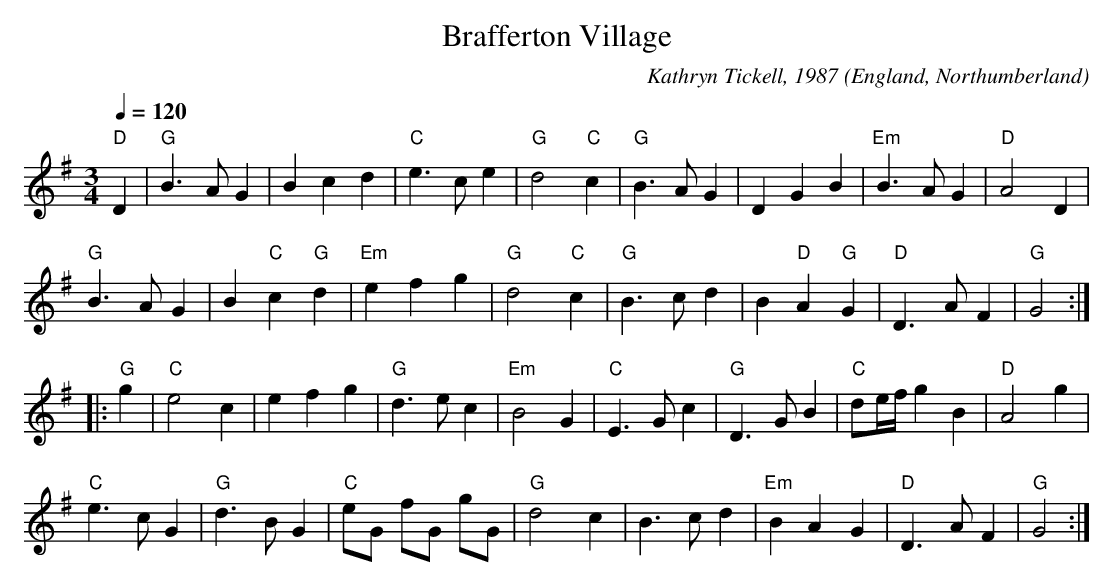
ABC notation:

X:1
T:Brafferton Village
C:Kathryn Tickell, 1987
O:England, Northumberland
M:3/4
L:1/8
Q:1/4=120
K:G
"D"D2|"G"B3 A G2|B2 c2 d2|"C"e3 c e2|"G"d4 "C"c2|"G"B3 A G2|D2 G2 B2|"Em"B3 A G2|"D"A4 D2|
"G"B3 A G2|B2 "C"c2 "G"d2|"Em"e2 f2 g2|"G"d4 "C"c2|"G"B3 c d2|B2 "D"A2 "G"G2|"D"D3 A F2|"G"G4:|
|:"G"g2|"C"e4 c2|e2 f2 g2|"G"d3 e c2|"Em"B4 G2|"C"E3 G c2|"G"D3 G B2|"C"de/f/ g2 B2|"D"A4 g2|
"C"e3 c G2|"G"d3 B G2|"C"eG fG gG|"G"d4 c2|B3 c d2|"Em"B2 A2 G2|"D"D3 A F2|"G"G4:|
